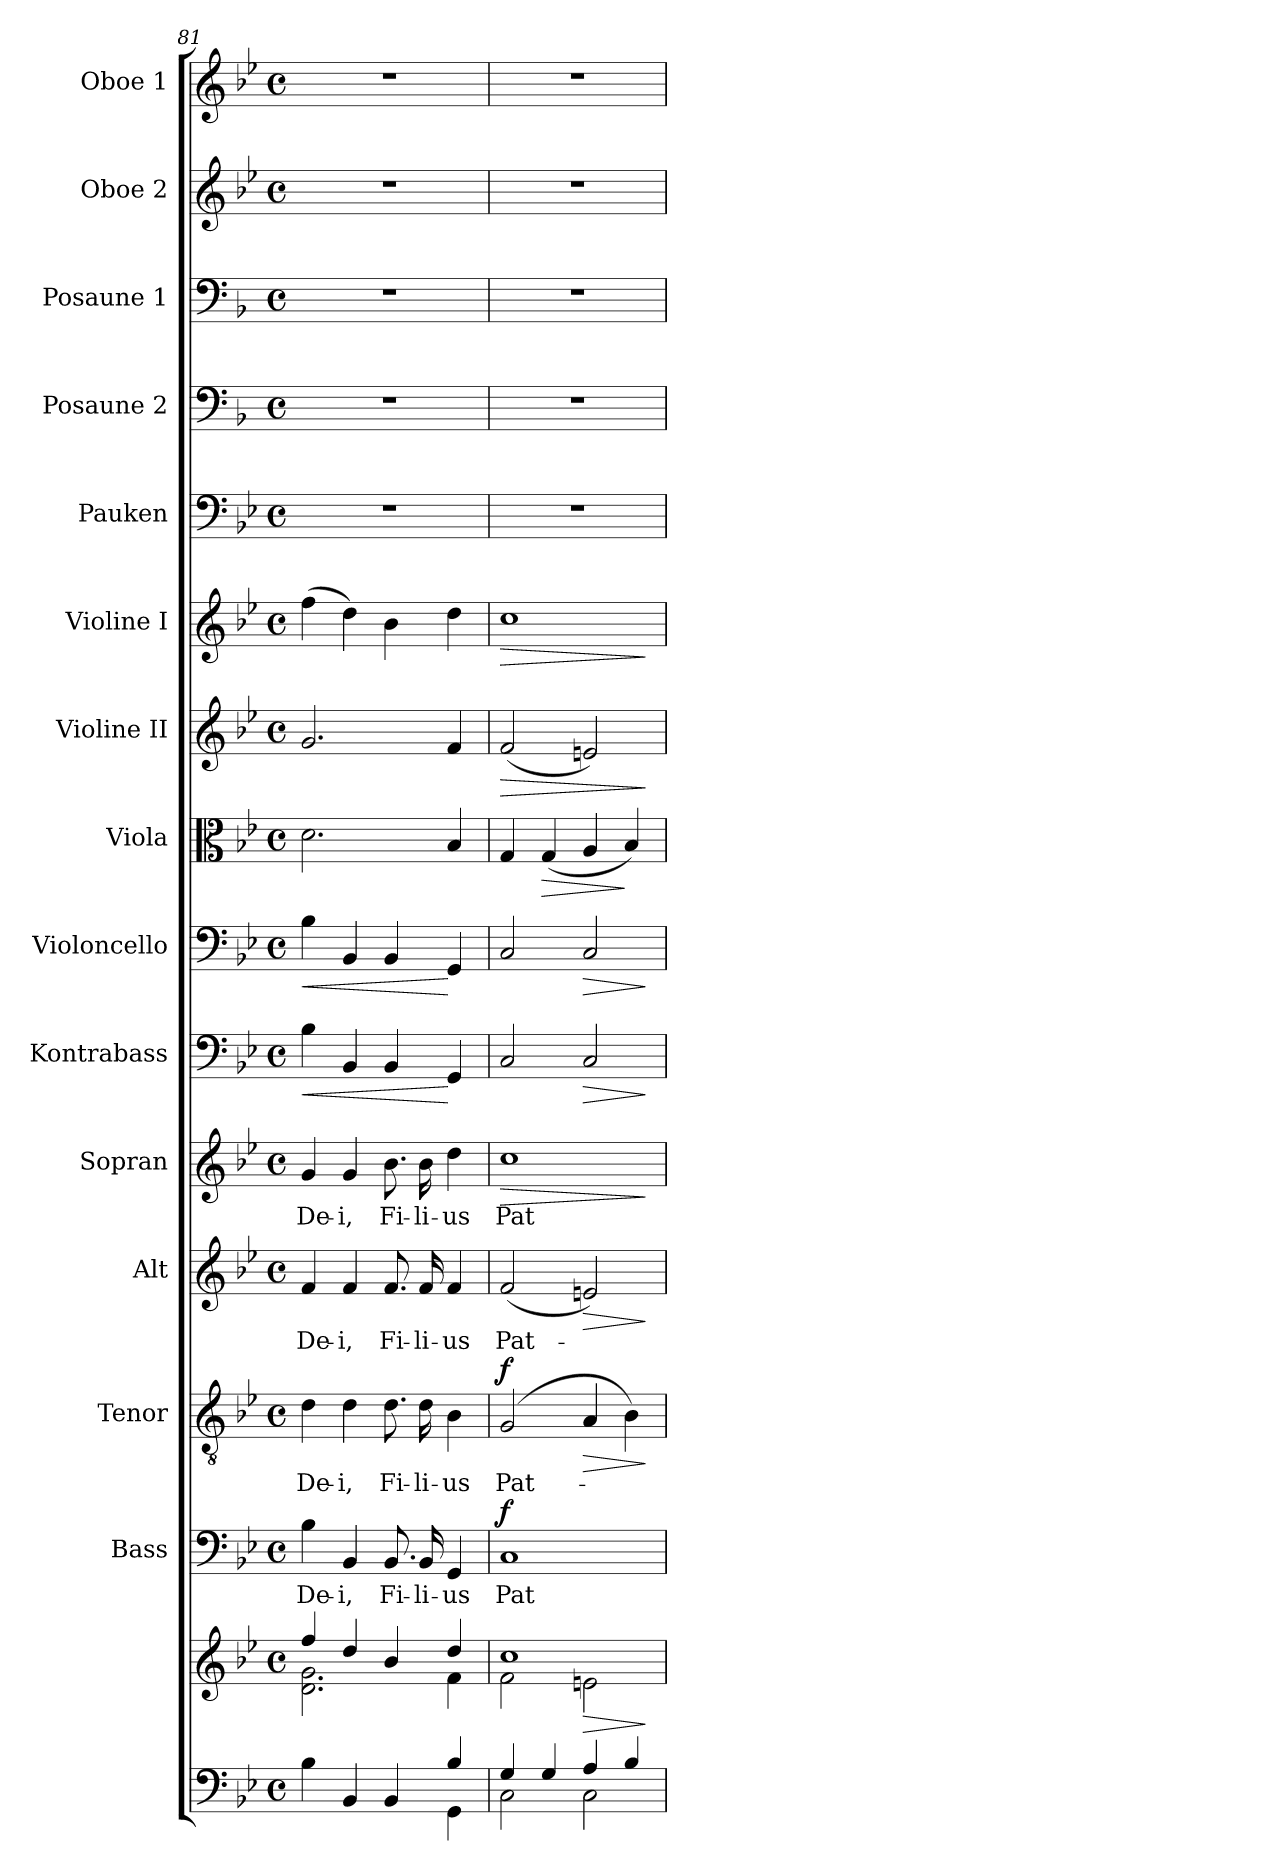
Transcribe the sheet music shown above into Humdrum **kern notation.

**kern	**kern	**dynam	**kern	**text	**dynam	**kern	**text	**dynam	**kern	**text	**dynam	**kern	**text	**dynam	**kern	**dynam	**kern	**dynam	**kern	**dynam	**kern	**dynam	**kern	**dynam	**kern	**kern	**kern	**kern	**kern
*part15	*part15	*part15	*part14	*part14	*part14	*part13	*part13	*part13	*part12	*part12	*part12	*part11	*part11	*part11	*part10	*part10	*part9	*part9	*part8	*part8	*part7	*part7	*part6	*part6	*part5	*part4	*part3	*part2	*part1
*staff16	*staff15	*staff15/16	*staff14	*staff14	*staff14	*staff13	*staff13	*staff13	*staff12	*staff12	*staff12	*staff11	*staff11	*staff11	*staff10	*staff10	*staff9	*staff9	*staff8	*staff8	*staff7	*staff7	*staff6	*staff6	*staff5	*staff4	*staff3	*staff2	*staff1
*	*	*	*I"Bass	*	*	*I"Tenor	*	*	*I"Alt	*	*	*I"Sopran	*	*	*I"Kontrabass	*	*I"Violoncello	*	*I"Viola	*	*I"Violine II	*	*I"Violine I	*	*I"Pauken	*I"Posaune 2	*I"Posaune 1	*I"Oboe 2	*I"Oboe 1
*	*	*	*I'B.	*	*	*I'T.	*	*	*I'A.	*	*	*I'S.	*	*	*I'Kb.	*	*I'Vc.	*	*I'Vla.	*	*I'Vl. II	*	*I'Vl. I	*	*I'Pk.	*I'Pos. 2	*I'Pos. 1	*I'Ob. 2	*I'Ob. 1
*clefF4	*clefG2	*	*clefF4	*	*	*clefGv2	*	*	*clefG2	*	*	*clefG2	*	*	*clefF4	*	*clefF4	*	*clefC3	*	*clefG2	*	*clefG2	*	*clefF4	*clefF4	*clefF4	*clefG2	*clefG2
*	*	*	*	*	*	*	*	*	*	*	*	*	*	*	*ITrd7c12	*	*	*	*	*	*	*	*	*	*	*ITrd4c7	*ITrd4c7	*	*
*k[b-e-]	*k[b-e-]	*	*k[b-e-]	*	*	*k[b-e-]	*	*	*k[b-e-]	*	*	*k[b-e-]	*	*	*k[b-e-]	*	*k[b-e-]	*	*k[b-e-]	*	*k[b-e-]	*	*k[b-e-]	*	*k[b-e-]	*k[b-e-]	*k[b-e-]	*k[b-e-]	*k[b-e-]
*B-:	*B-:	*	*B-:	*	*	*B-:	*	*	*B-:	*	*	*B-:	*	*	*B-:	*	*B-:	*	*B-:	*	*B-:	*	*B-:	*	*B-:	*B-:	*B-:	*B-:	*B-:
*M4/4	*M4/4	*	*M4/4	*	*	*M4/4	*	*	*M4/4	*	*	*M4/4	*	*	*M4/4	*	*M4/4	*	*M4/4	*	*M4/4	*	*M4/4	*	*M4/4	*M4/4	*M4/4	*M4/4	*M4/4
*met(c)	*met(c)	*	*met(c)	*	*	*met(c)	*	*	*met(c)	*	*	*met(c)	*	*	*met(c)	*	*met(c)	*	*met(c)	*	*met(c)	*	*met(c)	*	*met(c)	*met(c)	*met(c)	*met(c)	*met(c)
=81	=81	=81	=81	=81	=81	=81	=81	=81	=81	=81	=81	=81	=81	=81	=81	=81	=81	=81	=81	=81	=81	=81	=81	=81	=81	=81	=81	=81	=81
*^	*^	*	*	*	*	*	*	*	*	*	*	*	*	*	*	*	*	*	*	*	*	*	*	*	*	*	*	*	*
!	!	!	!	!	!	!LO:LY:b	!	!	!LO:LY:b	!	!	!LO:LY:b	!	!	!LO:LY:b	!	!	!LO:HP:b	!	!LO:HP:b	!	!	!	!	!	!	!	!	!	!	!
2.ryy	4B-\	4ff/	2.d\ 2.g\	.	4B-\	De-	.	4d\	De-	.	4f/	De-	.	4g/	De-	.	4BB-\	<	4B-\	<	2.d\	.	2.g/	.	(>4ff\	.	1r	1r	1r	1r	1r
!	!	!	!	!	!	!LO:LY:b	!	!	!LO:LY:b	!	!	!LO:LY:b	!	!	!LO:LY:b	!	!	!	!	!	!	!	!	!	!	!	!	!	!	!	!
.	4BB-/	4dd/	.	.	4BB-/	-i,	.	4d\	-i,	.	4f/	-i,	.	4g/	-i,	.	4BBB-/	.	4BB-/	.	.	.	.	.	4dd\)	.	.	.	.	.	.
!	!	!	!	!	!	!LO:LY:b	!	!	!LO:LY:b	!	!	!LO:LY:b	!	!	!LO:LY:b	!	!	!	!	!	!	!	!	!	!	!	!	!	!	!	!
.	4BB-/	4b-/	.	.	8.BB-/	Fi-	.	8.d\	Fi-	.	8.f/	Fi-	.	8.b-\	Fi-	.	4BBB-/	.	4BB-/	.	.	.	.	.	4b-\	.	.	.	.	.	.
!	!	!	!	!	!	!LO:LY:b	!	!	!LO:LY:b	!	!	!LO:LY:b	!	!	!LO:LY:b	!	!	!	!	!	!	!	!	!	!	!	!	!	!	!	!
.	.	.	.	.	16BB-/	-li-	.	16d\	-li-	.	16f/	-li-	.	16b-\	-li-	.	.	.	.	.	.	.	.	.	.	.	.	.	.	.	.
!	!	!	!	!	!	!LO:LY:b	!	!	!LO:LY:b	!	!	!LO:LY:b	!	!	!LO:LY:b	!	!	!	!	!	!	!	!	!	!	!	!	!	!	!	!
4B-/	4GG\	4dd/	4f\	.	4GG/	-us	.	4B-\	-us	.	4f/	-us	.	4dd\	-us	.	4GGG/	[	4GG/	[	4B-/	.	4f/	.	4dd\	.	.	.	.	.	.
=82	=82	=82	=82	=82	=82	=82	=82	=82	=82	=82	=82	=82	=82	=82	=82	=82	=82	=82	=82	=82	=82	=82	=82	=82	=82	=82	=82	=82	=82	=82	=82
!	!	!	!	!	!	!LO:LY:b	!LO:DY:a	!	!LO:LY:b	!LO:DY:a	!	!LO:LY:b	!	!	!LO:LY:b	!LO:HP:b	!	!	!	!	!	!	!	!LO:HP:b	!	!LO:HP:b	!	!	!	!	!
4G/	2C\	1cc	2f\	.	1C	Pat-	f	(2G/	Pat-	f	(<2f/	Pat-	.	1cc	Pat-	>	2CC/	.	2C/	.	4G/	.	(<2f/	>	1cc	>	1r	1r	1r	1r	1r
!	!	!	!	!	!	!	!	!	!	!	!	!	!	!	!	!	!	!	!	!	!	!LO:HP:b	!	!	!	!	!	!	!	!	!
4G/	.	.	.	.	.	.	.	.	.	.	.	.	.	.	.	.	.	.	.	.	(<4G/	>	.	.	.	.	.	.	.	.	.
!	!	!	!	!LO:HP:b	!	!	!	!	!	!LO:HP:b	!	!	!LO:HP:b	!	!	!	!	!LO:HP:b	!	!LO:HP:b	!	!	!	!	!	!	!	!	!	!	!
4A/	2C\	.	2en\	>	.	.	.	4A/	.	>	2en/)	.	>	.	.	.	2CC/	>	2C/	>	4A/	.	2en/)	.	.	.	.	.	.	.	.
4B-/	.	.	.	.	.	.	.	4B-\)	.	.	.	.	.	.	.	.	.	.	.	.	4B-/)	]	.	.	.	.	.	.	.	.	.
*v	*v	*	*	*	*	*	*	*	*	*	*	*	*	*	*	*	*	*	*	*	*	*	*	*	*	*	*	*	*	*	*
*	*v	*v	*	*	*	*	*	*	*	*	*	*	*	*	*	*	*	*	*	*	*	*	*	*	*	*	*	*	*	*
.	.	]	.	.	.	.	.	]	.	.	]	.	.	]	.	]	.	]	.	.	.	]	.	]	.	.	.	.	.
=	=	=	=	=	=	=	=	=	=	=	=	=	=	=	=	=	=	=	=	=	=	=	=	=	=	=	=	=	=
*-	*-	*-	*-	*-	*-	*-	*-	*-	*-	*-	*-	*-	*-	*-	*-	*-	*-	*-	*-	*-	*-	*-	*-	*-	*-	*-	*-	*-	*-
